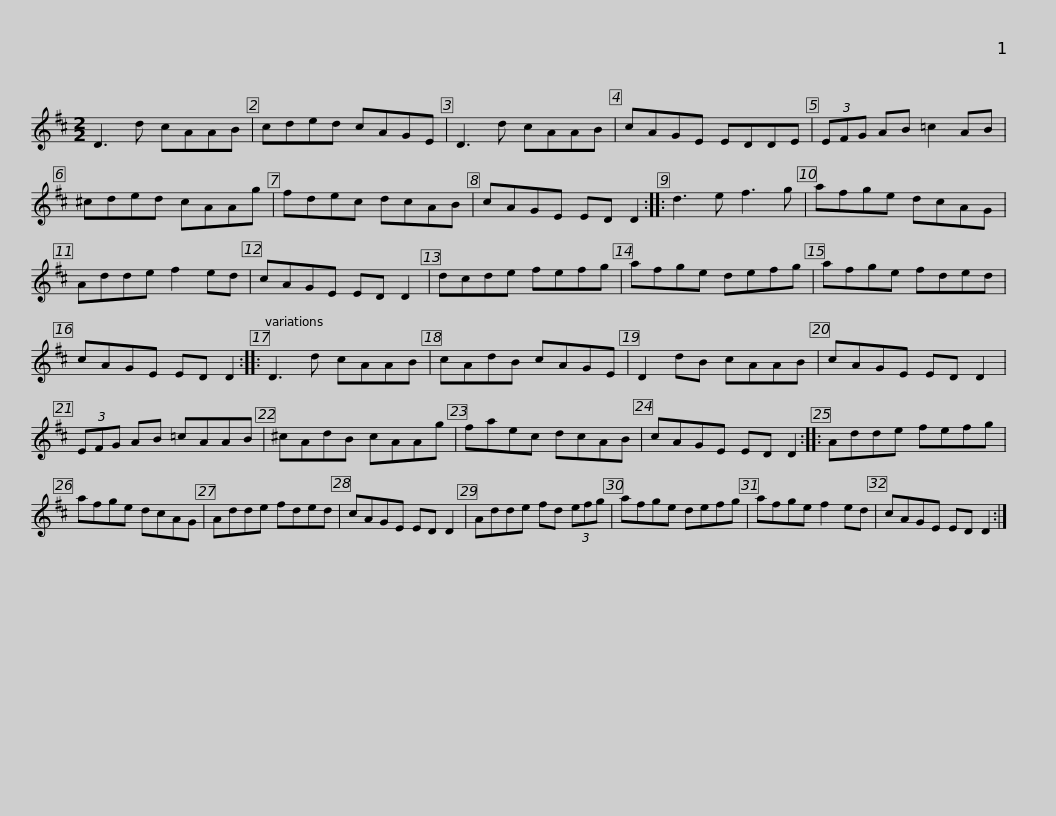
X:1
L:1/8
M:2/2
I:linebreak $
K:D
V:1 treble
V:1
 D3 d cAAB | cded cAGE | D3 d cAAB | cAGE EDDE | (3EFG AB =c2 AB |$ %5
 ^cded cAAg | fdec dcAB | cAGE ED D2 :: d3 e f3 g | afge dcAG | %10
 Adde f2 ed |$ cAGE ED D2 | dcde fefg | afge defg | afge fded | %15
 cAGE ED D2 :: D3 d cAAB |$ cAdB cAGE | D2 dB cAAB | cAGE ED D2 | %20
 (3EFG AB =cAAB | ^cAdB cAAg |$ faec dcAB | cAGE ED D2 :: Adde fefg | %25
 afge dcAG | Adde fded |$ cAGE ED D2 | Adde fd (3efg | afge defg | %30
 afge f2 ed | cAGE ED D2 :| %32
